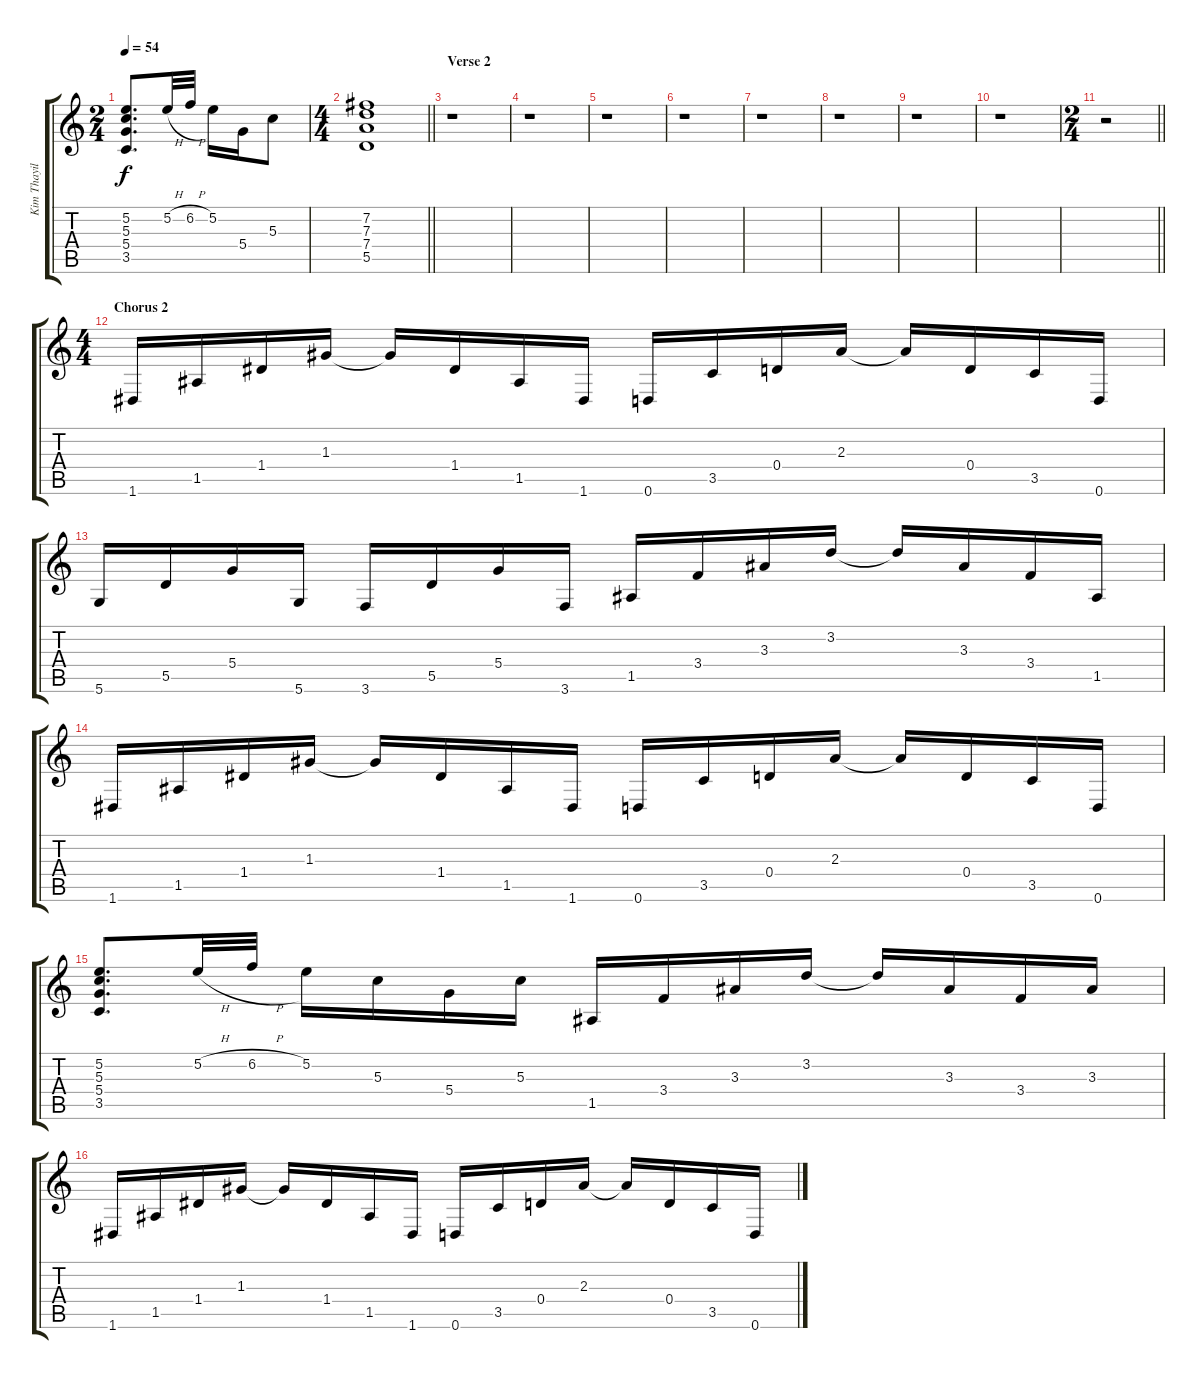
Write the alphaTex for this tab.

\track ("Kim Thayil Heavy (During solo is Cornell" "Kim Thayil") {instrument distortionguitar}
\staff {score tabs}
\tuning (E4 B3 G3 D3 A2 D2) {hide}
\ts (2 4)
\tempo 54
\clef g2
\ks c
(5.2 5.3 5.4 3.5).8{d dy f} 5.2{h}.32 6.2{h}.32 5.2.16 5.4.16 5.3.8 |
\ts (4 4)
\barLineRight lightlight
(7.2 7.3 7.4 5.5).1 |
\section ("" "Verse 2")
r.1 |
r.1 |
r.1 |
r.1 |
r.1 |
r.1 |
r.1 |
r.1 |
\ts (2 4)
\barLineRight lightlight
r.2 |
\ts (4 4)
\section ("" "Chorus 2")
1.6.16 1.5.16 1.4.16 1.3.16 1.3{t}.16 1.4.16 1.5.16 1.6.16 0.6.16 3.5.16 0.4.16 2.3.16 2.3{t}.16 0.4.16 3.5.16 0.6.16 |
5.6.16 5.5.16 5.4.16 5.6.16 3.6.16 5.5.16 5.4.16 3.6.16 1.5.16 3.4.16 3.3.16 3.2.16 3.2{t}.16 3.3.16 3.4.16 1.5.16 |
1.6.16 1.5.16 1.4.16 1.3.16 1.3{t}.16 1.4.16 1.5.16 1.6.16 0.6.16 3.5.16 0.4.16 2.3.16 2.3{t}.16 0.4.16 3.5.16 0.6.16 |
(5.2 5.3 5.4 3.5).8{d} 5.2{h}.32 6.2{h}.32 5.2.16 5.3.16 5.4.16 5.3.16 1.5.16 3.4.16 3.3.16 3.2.16 3.2{t}.16 3.3.16 3.4.16 3.3.16 |
1.6.16 1.5.16 1.4.16 1.3.16 1.3{t}.16 1.4.16 1.5.16 1.6.16 0.6.16 3.5.16 0.4.16 2.3.16 2.3{t}.16 0.4.16 3.5.16 0.6.16
